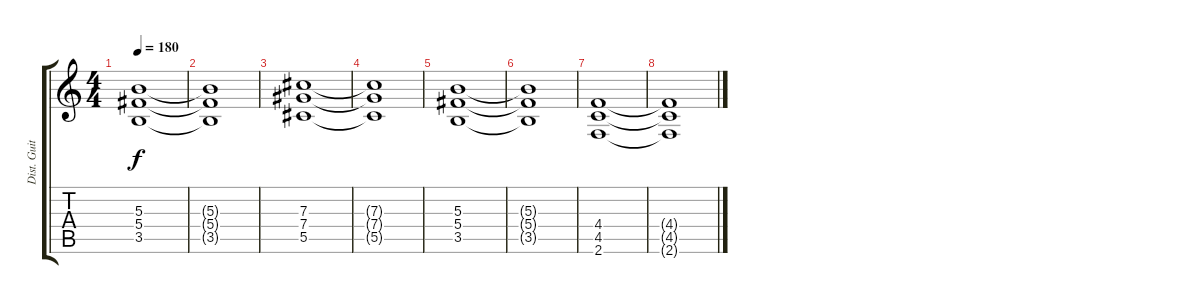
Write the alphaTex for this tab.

\track ("Dist. Guitar 2" "Dist. Guit") {instrument distortionguitar}
\staff {score tabs}
\tuning (Eb4 Bb3 Gb3 Db3 Ab2 Eb2) {hide}
\ts (4 4)
\tempo 180
\clef g2
\ks c
(5.3 5.4 3.5).1{dy f} |
(5.3{t} 5.4{t} 3.5{t}).1 |
(7.3 7.4 5.5).1 |
(7.3{t} 7.4{t} 5.5{t}).1 |
(5.3 5.4 3.5).1 |
(5.3{t} 5.4{t} 3.5{t}).1 |
(4.4 4.5 2.6).1 |
(4.4{t} 4.5{t} 2.6{t}).1
